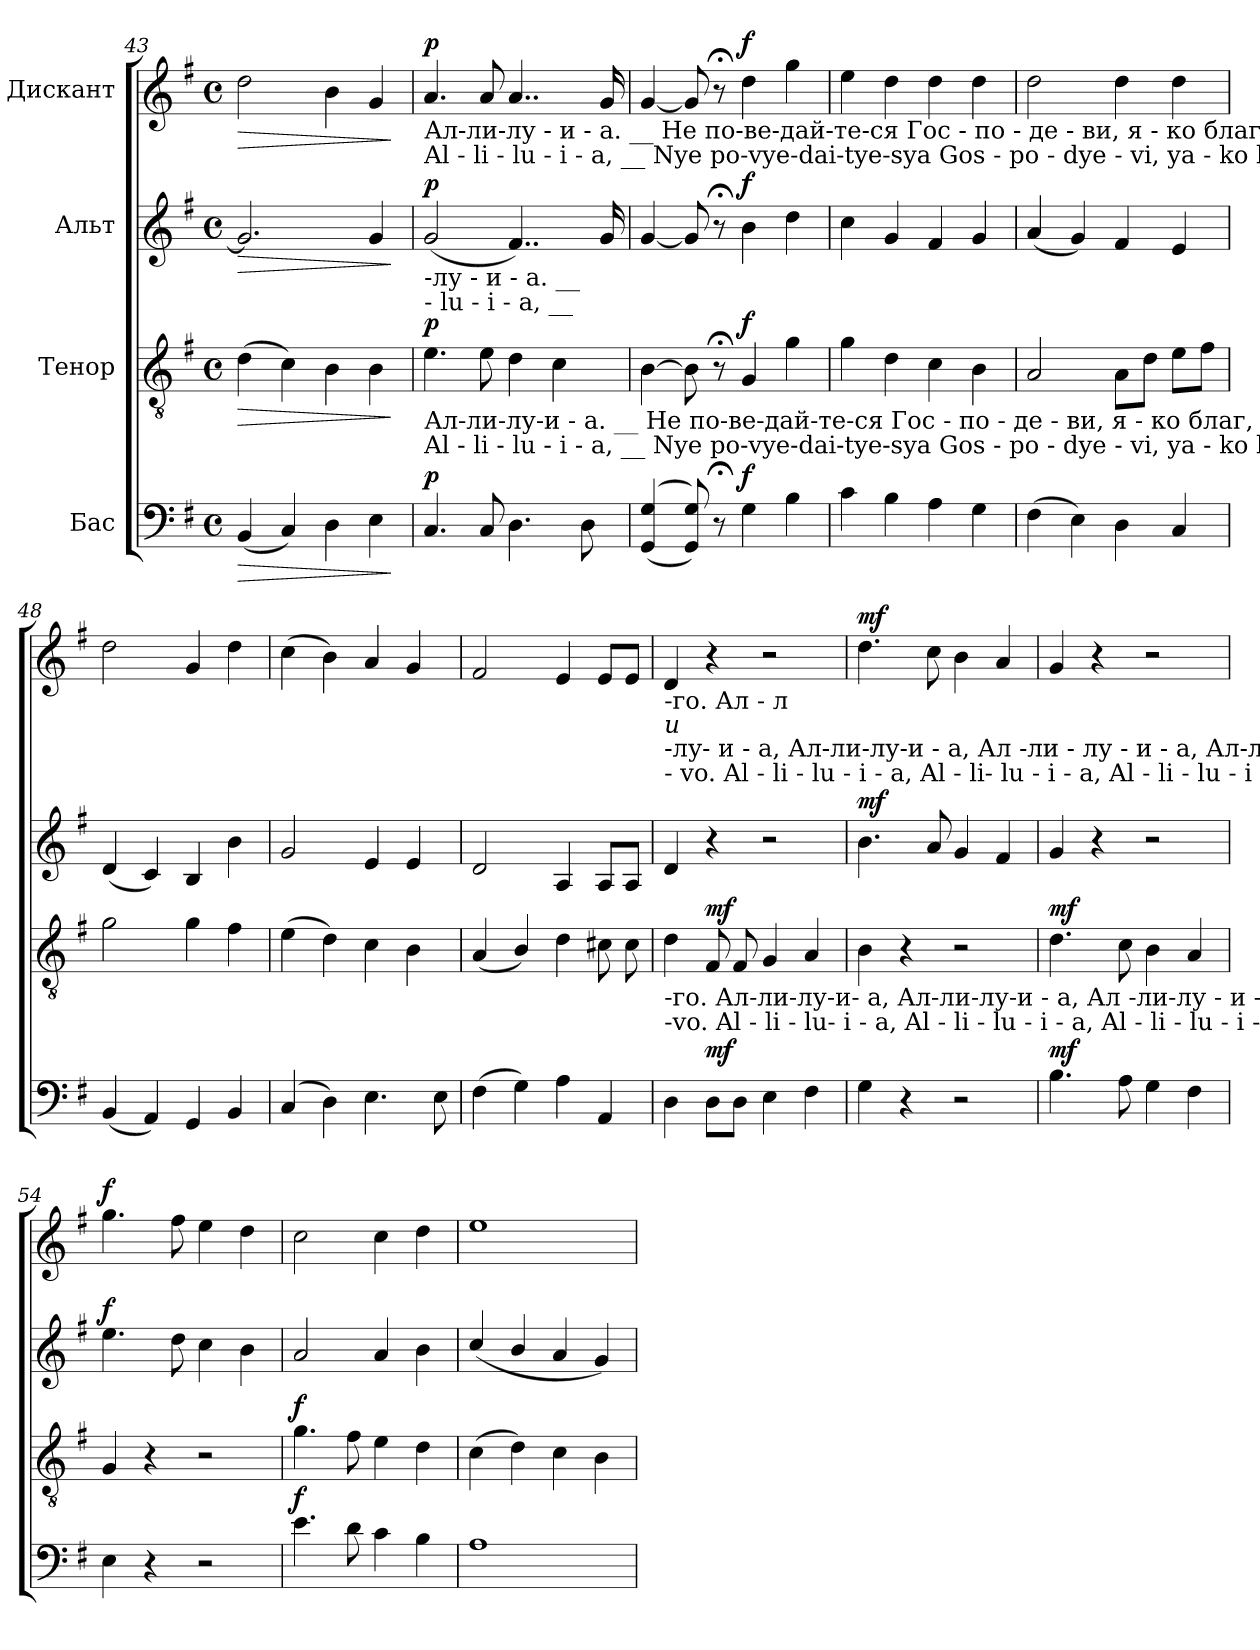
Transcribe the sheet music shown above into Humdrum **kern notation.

**kern	**dynam	**kern	**dynam	**kern	**dynam	**kern	**dynam
*part4	*part4	*part3	*part3	*part2	*part2	*part1	*part1
*staff4	*staff4	*staff3	*staff3	*staff2	*staff2	*staff1	*staff1
*I"Бас	*	*I"Тенор	*	*I"Альт	*	*I"Дискант	*
*clefF4	*	*clefGv2	*	*clefG2	*	*clefG2	*
*k[f#]	*	*k[f#]	*	*k[f#]	*	*k[f#]	*
*M4/4	*	*M4/4	*	*M4/4	*	*M4/4	*
*met(c)	*	*met(c)	*	*met(c)	*	*met(c)	*
=43	=43	=43	=43	=43	=43	=43	=43
!	!LO:HP:b	!	!LO:HP:b	!	!LO:HP:b	!	!LO:HP:b
(4BB/	>	(4d\	>	2.g/]	>	2dd\	>
4C/)	.	4c\)	.	.	.	.	.
4D\	.	4B\	.	.	.	4b\	.
4E\	.	4B\	.	4g/	.	4g/	.
.	]	.	]	.	]	.	]
!!LO:PB:g=z
=44	=44	=44	=44	=44	=44	=44	=44
!	!	!	!	!	!	!LO:TX:b:t=Ал-ли-лу  -   и  -  а. __     Не по-ве-дай-те-ся   Гос  -   по - де  -   ви,      я - ко   благ,  я - ко  в век  ми-лость  Е -	!
!	!	!	!	!	!	!LO:TX:b:t=Al - li - lu    -   i   -   a, __     Nye po-vye-dai-tye-sya  Gos  -   po  - dye -   vi,       ya - ko   blag,  ya - ko  v vek   mi'- lost´   Ye -	!
!	!	!	!	!LO:TX:b:t=-лу       -        и  -  а. __	!	!	!
!	!	!	!	!LO:TX:b:t=- lu        -         i   -   a, __	!	!	!
!	!	!LO:TX:b:t=Ал-ли-лу-и    -     а. __     Не по-ве-дай-те-ся   Гос  -   по - де  -   ви,      я - ко   благ,  я - ко  в век  ми-лость  Е -	!	!	!	!	!
!	!	!LO:TX:b:t=Al - li - lu - i     -      a, __     Nye po-vye-dai-tye-sya  Gos  -   po  - dye -   vi,       ya - ko   blag,  ya - ko  v vek   mi'- lost´   Ye -	!	!	!	!	!
!	!LO:DY:a	!	!LO:DY:a	!	!LO:DY:a	!	!LO:DY:a
4.C/	p	4.e\	p	(2g/	p	4.a/	p
8C/	.	8e\	.	.	.	8a/	.
4.D\	.	4d\	.	4..f#/)	.	4..a/	.
.	.	4c\	.	.	.	.	.
8D\	.	.	.	.	.	.	.
.	.	.	.	16g/	.	16g/	.
=45	=45	=45	=45	=45	=45	=45	=45
(>(4GG/ 4G/	.	[4B\	.	[4g/	.	[4g/	.
8GG/ 8G/))	.	8B\]	.	8g/]	.	8g/]	.
8r;<	.	8r;<	.	8r;<	.	8r;<	.
!	!LO:DY:a	!	!LO:DY:a	!	!LO:DY:a	!	!LO:DY:a
4G\	f	4G/	f	4b\	f	4dd\	f
4B\	.	4g\	.	4dd\	.	4gg\	.
=46	=46	=46	=46	=46	=46	=46	=46
4c\	.	4g\	.	4cc\	.	4ee\	.
4B\	.	4d\	.	4g/	.	4dd\	.
4A\	.	4c\	.	4f#/	.	4dd\	.
4G\	.	4B\	.	4g/	.	4dd\	.
=47	=47	=47	=47	=47	=47	=47	=47
(4F#\	.	2A/	.	(4a/	.	2dd\	.
4E\)	.	.	.	4g/)	.	.	.
4D\	.	8A\L	.	4f#/	.	4dd\	.
.	.	8d\J	.	.	.	.	.
4C/	.	8e\L	.	4e/	.	4dd\	.
.	.	8f#\J	.	.	.	.	.
=48	=48	=48	=48	=48	=48	=48	=48
(4BB/	.	2g\	.	(4d/	.	2dd\	.
4AA/)	.	.	.	4c/)	.	.	.
4GG/	.	4g\	.	4B/	.	4g/	.
4BB/	.	4f#\	.	4b\	.	4dd\	.
=49	=49	=49	=49	=49	=49	=49	=49
(4C/	.	(4e\	.	2g/	.	(4cc\	.
4D\)	.	4d\)	.	.	.	4b\)	.
4.E\	.	4c\	.	4e/	.	4a/	.
.	.	4B\	.	4e/	.	4g/	.
8E\	.	.	.	.	.	.	.
=50	=50	=50	=50	=50	=50	=50	=50
(4F#\	.	(4A/	.	2d/	.	2f#/	.
4G\)	.	4B/)	.	.	.	.	.
4A\	.	4d\	.	4A/	.	4e/	.
4AA/	.	8c#X\	.	8A/L	.	8e/L	.
.	.	8c#\	.	8A/J	.	8e/J	.
!!LO:LB:g=z
=51	=51	=51	=51	=51	=51	=51	=51
!	!	!	!	!	!	!LO:TX:b:t=-го.                     Ал - л	!
!	!	!	!	!	!	!LO:TX:b:i:t=и	!
!	!	!	!	!	!	!LO:TX:b:t=-лу- и -  а,                  Ал-ли-лу-и  - а,       Ал -ли - лу       -         и          -         а,     Ал-ли-	!
!	!	!	!	!	!	!LO:TX:b:t=- vo.                       Al  -  li - lu  - i  -   a,                    Al - li- lu - i   -  a,        Al  - li   -  lu        -           i            -          a,      Al - li -	!
!	!	!LO:TX:b:t=-го. Ал-ли-лу-и- а,                     Ал-ли-лу-и  - а,                  Ал -ли-лу - и  -  а,    Ал-ли - лу   -   и    -   а,     Ал-ли-	!	!	!	!	!
!	!	!LO:TX:b:t=-vo.  Al - li - lu- i -  a,                       Al - li - lu - i  -  a,                     Al  - li - lu  -  i   -  a,     Al -  li -  lu     -    i    -    a,      Al - li -	!	!	!	!	!
4D\	.	4d\	.	4d/	.	4d/	.
!	!LO:DY:a	!	!LO:DY:a	!	!	!	!
8D\L	mf	8F#/	mf	4r	.	4r	.
8D\J	.	8F#/	.	.	.	.	.
4E\	.	4G/	.	2r	.	2r	.
4F#\	.	4A/	.	.	.	.	.
=52	=52	=52	=52	=52	=52	=52	=52
!	!	!	!	!	!LO:DY:a	!	!LO:DY:a
4G\	.	4B\	.	4.b\	mf	4.dd\	mf
4r	.	4r	.	.	.	.	.
.	.	.	.	8a/	.	8cc\	.
2r	.	2r	.	4g/	.	4b\	.
.	.	.	.	4f#/	.	4a/	.
=53	=53	=53	=53	=53	=53	=53	=53
!	!LO:DY:a	!	!LO:DY:a	!	!	!	!
4.B\	mf	4.d\	mf	4g/	.	4g/	.
.	.	.	.	4r	.	4r	.
8A\	.	8c\	.	.	.	.	.
4G\	.	4B\	.	2r	.	2r	.
4F#\	.	4A/	.	.	.	.	.
=54	=54	=54	=54	=54	=54	=54	=54
!	!	!	!	!	!LO:DY:a	!	!LO:DY:a
4E\	.	4G/	.	4.ee\	f	4.gg\	f
4r	.	4r	.	.	.	.	.
.	.	.	.	8dd\	.	8ff#\	.
2r	.	2r	.	4cc\	.	4ee\	.
.	.	.	.	4b\	.	4dd\	.
=55	=55	=55	=55	=55	=55	=55	=55
!	!LO:DY:a	!	!LO:DY:a	!	!	!	!
4.e\	f	4.g\	f	2a/	.	2cc\	.
8d\	.	8f#\	.	.	.	.	.
4c\	.	4e\	.	4a/	.	4cc\	.
4B\	.	4d\	.	4b\	.	4dd\	.
=56	=56	=56	=56	=56	=56	=56	=56
1A	.	(4c\	.	(4cc/	.	1ee	.
.	.	4d\)	.	4b/	.	.	.
.	.	4c\	.	4a/	.	.	.
.	.	4B\	.	4g/)	.	.	.
=	=	=	=	=	=	=	=
*-	*-	*-	*-	*-	*-	*-	*-
